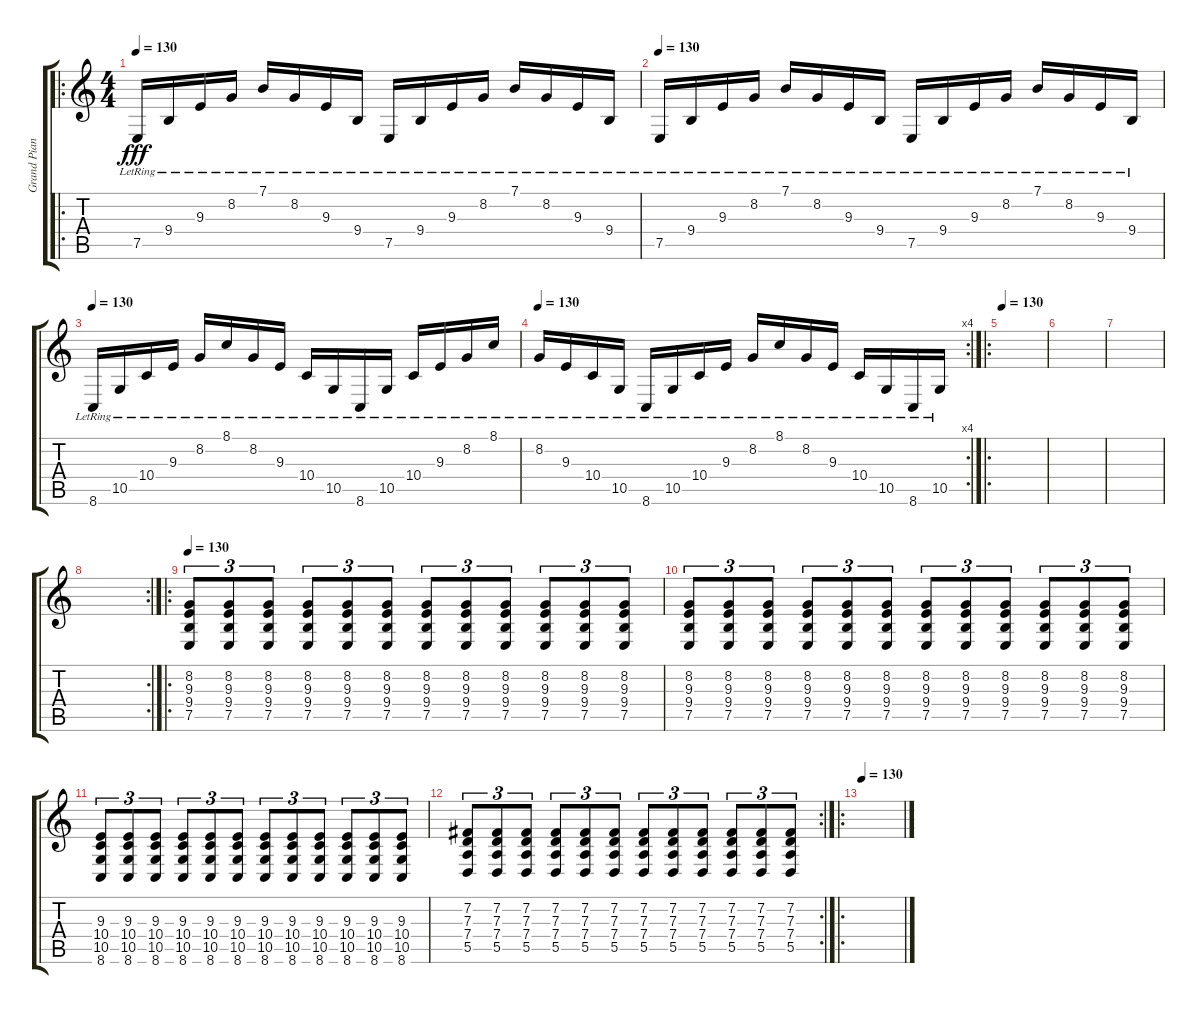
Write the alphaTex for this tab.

\track ("Grand Piano / Melody of Sadness" "Grand Pian") {instrument acousticgrandpiano}
\staff {score tabs}
\tuning (E4 B3 G3 D3 A2 E2) {hide}
\ro
\ts (4 4)
\tempo 130
\clef g2
\ks c
7.5{lr}.16{dy fff} 9.4{lr}.16 9.3{lr}.16 8.2{lr}.16 7.1{lr}.16 8.2{lr}.16 9.3{lr}.16 9.4{lr}.16 7.5{lr}.16 9.4{lr}.16 9.3{lr}.16 8.2{lr}.16 7.1{lr}.16 8.2{lr}.16 9.3{lr}.16 9.4{lr}.16 |
\tempo 130
7.5{lr}.16 9.4{lr}.16 9.3{lr}.16 8.2{lr}.16 7.1{lr}.16 8.2{lr}.16 9.3{lr}.16 9.4{lr}.16 7.5{lr}.16 9.4{lr}.16 9.3{lr}.16 8.2{lr}.16 7.1{lr}.16 8.2{lr}.16 9.3{lr}.16 9.4{lr}.16 |
\tempo 130
8.6{lr}.16 10.5{lr}.16 10.4{lr}.16 9.3{lr}.16 8.2{lr}.16 8.1{lr}.16 8.2{lr}.16 9.3{lr}.16 10.4{lr}.16 10.5{lr}.16 8.6{lr}.16 10.5{lr}.16 10.4{lr}.16 9.3{lr}.16 8.2{lr}.16 8.1{lr}.16 |
\rc 4
\tempo 130
8.2{lr}.16 9.3{lr}.16 10.4{lr}.16 10.5{lr}.16 8.6{lr}.16 10.5{lr}.16 10.4{lr}.16 9.3{lr}.16 8.2{lr}.16 8.1{lr}.16 8.2{lr}.16 9.3{lr}.16 10.4{lr}.16 10.5{lr}.16 8.6{lr}.16 10.5{lr}.16 |
\ro
\tempo 130
|
|
|
\rc 2
|
\ro
\tempo 130
(8.2 9.3 9.4 7.5).8{tu (3 2)} (8.2 9.3 9.4 7.5).8{tu (3 2)} (8.2 9.3 9.4 7.5).8{tu (3 2)} (8.2 9.3 9.4 7.5).8{tu (3 2)} (8.2 9.3 9.4 7.5).8{tu (3 2)} (8.2 9.3 9.4 7.5).8{tu (3 2)} (8.2 9.3 9.4 7.5).8{tu (3 2)} (8.2 9.3 9.4 7.5).8{tu (3 2)} (8.2 9.3 9.4 7.5).8{tu (3 2)} (8.2 9.3 9.4 7.5).8{tu (3 2)} (8.2 9.3 9.4 7.5).8{tu (3 2)} (8.2 9.3 9.4 7.5).8{tu (3 2)} |
(8.2 9.3 9.4 7.5).8{tu (3 2)} (8.2 9.3 9.4 7.5).8{tu (3 2)} (8.2 9.3 9.4 7.5).8{tu (3 2)} (8.2 9.3 9.4 7.5).8{tu (3 2)} (8.2 9.3 9.4 7.5).8{tu (3 2)} (8.2 9.3 9.4 7.5).8{tu (3 2)} (8.2 9.3 9.4 7.5).8{tu (3 2)} (8.2 9.3 9.4 7.5).8{tu (3 2)} (8.2 9.3 9.4 7.5).8{tu (3 2)} (8.2 9.3 9.4 7.5).8{tu (3 2)} (8.2 9.3 9.4 7.5).8{tu (3 2)} (8.2 9.3 9.4 7.5).8{tu (3 2)} |
(9.3 10.4 10.5 8.6).8{tu (3 2)} (9.3 10.4 10.5 8.6).8{tu (3 2)} (9.3 10.4 10.5 8.6).8{tu (3 2)} (9.3 10.4 10.5 8.6).8{tu (3 2)} (9.3 10.4 10.5 8.6).8{tu (3 2)} (9.3 10.4 10.5 8.6).8{tu (3 2)} (9.3 10.4 10.5 8.6).8{tu (3 2)} (9.3 10.4 10.5 8.6).8{tu (3 2)} (9.3 10.4 10.5 8.6).8{tu (3 2)} (9.3 10.4 10.5 8.6).8{tu (3 2)} (9.3 10.4 10.5 8.6).8{tu (3 2)} (9.3 10.4 10.5 8.6).8{tu (3 2)} |
\rc 2
(7.2 7.3 7.4 5.5).8{tu (3 2)} (7.2 7.3 7.4 5.5).8{tu (3 2)} (7.2 7.3 7.4 5.5).8{tu (3 2)} (7.2 7.3 7.4 5.5).8{tu (3 2)} (7.2 7.3 7.4 5.5).8{tu (3 2)} (7.2 7.3 7.4 5.5).8{tu (3 2)} (7.2 7.3 7.4 5.5).8{tu (3 2)} (7.2 7.3 7.4 5.5).8{tu (3 2)} (7.2 7.3 7.4 5.5).8{tu (3 2)} (7.2 7.3 7.4 5.5).8{tu (3 2)} (7.2 7.3 7.4 5.5).8{tu (3 2)} (7.2 7.3 7.4 5.5).8{tu (3 2)} |
\ro
\tempo 130
